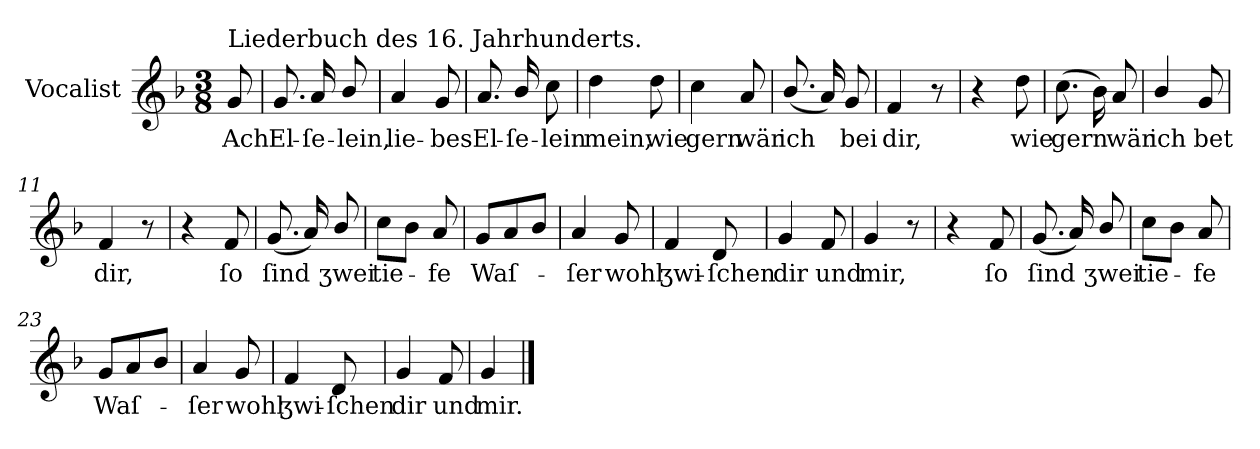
**kern	**text
*part1	*part1
*staff1	*staff1
*I"Vocalist	*
*k[b-]	*
*M3/8	*
=	=
!LO:TX:a:t=Liederbuch des 16. Jahrhunderts.	!
8g	Ach
=1	=1
8.g	El-
16a	-ſe-
8b-/	-lein,
=2	=2
4a	lie-
8g	-bes
=3	=3
8.a	El-
16b-/	-ſe-
8cc	-lein
=4	=4
4dd	mein,
8dd	wie
=5	=5
4cc	gern
8a	wär
=6	=6
(8.b-/	ich
16a)	.
8g	bei
=7	=7
4f	dir,
8r	.
=8	=8
4r	.
8dd	wie
=9	=9
(8.cc	gern
16b-)	.
8a	wär
=10	=10
4b-/	ich
8g	bet
=11	=11
4f	dir,
8r	.
=12	=12
4r	.
8f	ſo
=13	=13
(8.g	ſind
16a)	.
8b-/	ʒwei
=14	=14
8ccL	tie-
8b-J	.
8a	-fe
=15	=15
8gL	Waſ-
8a	.
8b-J	.
=16	=16
4a	-ſer
8g	wohl
=17	=17
4f	ʒwi-
8d	-ſchen
=18	=18
4g	dir
8f	und
=19	=19
4g	mir,
8r	.
=20	=20
4r	.
8f	ſo
=21	=21
(8.g	ſind
16a)	.
8b-/	ʒwei
=22	=22
8ccL	tie-
8b-J	.
8a	-fe
=23	=23
8gL	Waſ-
8a	.
8b-J	.
=24	=24
4a	-ſer
8g	wohl
=25	=25
4f	ʒwi-
8d	-ſchen
=26	=26
4g	dir
8f	und
=27	=27
4g	mir.
==	==
*-	*-
